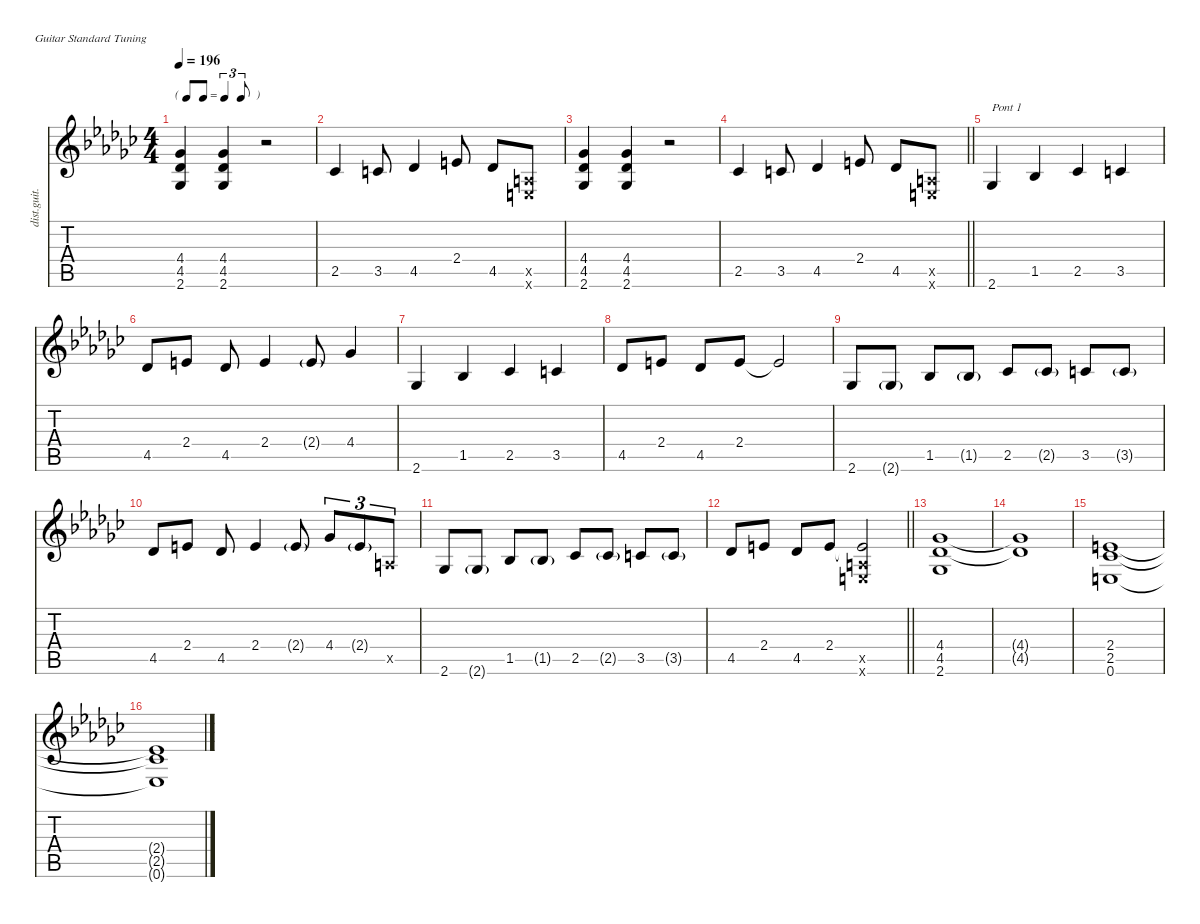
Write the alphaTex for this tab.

\defaultSystemsLayout 4
\hideDynamics
\bracketExtendMode nobrackets
\otherSystemsTrackNameOrientation horizontal
\track ("Guitare 1" "dist.guit.") {defaultSystemsLayout 8 instrument distortionguitar}
\staff {score tabs}
\tuning (E4 B3 G3 D3 A2 E2)
\ts (4 4)
\tf triplet8th
\tempo 196
\clef g2
\ks gb
(4.4{acc b} 4.5{acc b} 2.6{acc b}).4{dy f beam Up} (4.4{acc b} 4.5{acc b} 2.6{acc b}).4{beam Up} r.2{beam Up} |
2.5{acc b}.4{beam Up} 3.5{acc forcenatural}.8{beam Up} 4.5{acc b}.4{beam Up} 2.4{acc forcenatural}.8{beam Up} 4.5{acc b}.8{beam Up} (0.5{x acc forcenatural} 0.6{x acc forcenatural}).8{beam Up} |
(4.4{acc b} 4.5{acc b} 2.6{acc b}).4{beam Up} (4.4{acc b} 4.5{acc b} 2.6{acc b}).4{beam Up} r.2{beam Up} |
\barLineRight lightlight
2.5{acc b}.4{beam Up} 3.5{acc forcenatural}.8{beam Up} 4.5{acc b}.4{beam Up} 2.4{acc forcenatural}.8{beam Up} 4.5{acc b}.8{beam Up} (0.5{x acc forcenatural} 0.6{x acc forcenatural}).8{beam Up} |
2.6{acc b}.4{txt "Pont 1" beam Up} 1.5{acc b}.4{beam Up} 2.5{acc b}.4{beam Up} 3.5{acc forcenatural}.4{beam Up} |
4.5{acc b}.8{beam Up} 2.4{acc forcenatural}.8{beam Up} 4.5{acc b}.8{beam Up} 2.4{acc forcenatural}.4{beam Up} 2.4{g acc forcenatural}.8{dy mf beam Up} 4.4{acc b}.4{dy f beam Up} |
2.6{acc b}.4{beam Up} 1.5{acc b}.4{beam Up} 2.5{acc b}.4{beam Up} 3.5{acc forcenatural}.4{beam Up} |
4.5{acc b}.8{beam Up} 2.4{acc forcenatural}.8{beam Up} 4.5{acc b}.8{beam Up} 2.4{acc forcenatural}.8{beam Up} 2.4{t acc forcenatural}.2{beam Up} |
2.6{acc b}.8{beam Up} 2.6{g acc b}.8{dy mf beam Up} 1.5{acc b}.8{dy f beam Up} 1.5{g acc b}.8{dy mf beam Up} 2.5{acc b}.8{dy f beam Up} 2.5{g acc b}.8{dy mf beam Up} 3.5{acc forcenatural}.8{dy f beam Up} 3.5{g acc forcenatural}.8{dy mf beam Up} |
4.5{acc b}.8{dy f beam Up} 2.4{acc forcenatural}.8{beam Up} 4.5{acc b}.8{beam Up} 2.4{acc forcenatural}.4{beam Up} 2.4{g acc forcenatural}.8{dy mf beam Up} 4.4{acc b}.8{tu (3 2) dy f beam Up} 2.4{g acc forcenatural}.8{tu (3 2) dy mf beam Up} 0.5{x acc forcenatural}.8{tu (3 2) dy f beam Up} |
2.6{acc b}.8{beam Up} 2.6{g acc b}.8{dy mf beam Up} 1.5{acc b}.8{dy f beam Up} 1.5{g acc b}.8{dy mf beam Up} 2.5{acc b}.8{dy f beam Up} 2.5{g acc b}.8{dy mf beam Up} 3.5{acc forcenatural}.8{dy f beam Up} 3.5{g acc forcenatural}.8{dy mf beam Up} |
\barLineRight lightlight
4.5{acc b}.8{dy f beam Up} 2.4{acc forcenatural}.8{beam Up} 4.5{acc b}.8{beam Up} 2.4{acc forcenatural}.8{beam Up} (2.4{t acc forcenatural} 0.5{x acc forcenatural} 0.6{x acc forcenatural}).2{beam Up} |
(4.4{acc b} 4.5{acc b} 2.6{acc b}).1{beam Up} |
(4.4{t acc b} 4.5{t acc b}).1{beam Up} |
(2.4{acc forcenatural} 2.5{acc b} 0.6{acc forcenatural}).1{beam Up} |
(2.4{t acc forcenatural} 2.5{t acc b} 0.6{t acc forcenatural}).1{beam Up}
